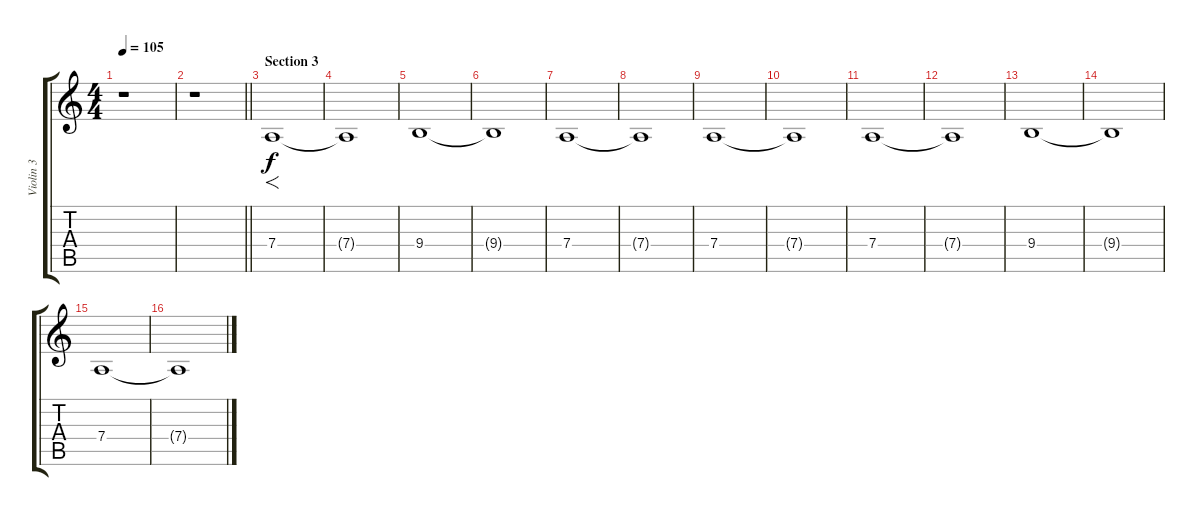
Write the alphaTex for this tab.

\track ("Violin 3" "Violin 3") {instrument stringensemble1}
\staff {score tabs}
\tuning (E4 B3 G3 D3 A2 E2) {hide}
\ts (4 4)
\tempo 105
\clef g2
\ks c
r.1{dy f} |
\barLineRight lightlight
r.1 |
\section ("" "Section 3")
7.4.1{f volume 12} |
7.4{t}.1 |
9.4.1 |
9.4{t}.1 |
7.4.1 |
7.4{t}.1 |
7.4.1 |
7.4{t}.1 |
7.4.1 |
7.4{t}.1 |
9.4.1 |
9.4{t}.1 |
7.4.1 |
7.4{t}.1
